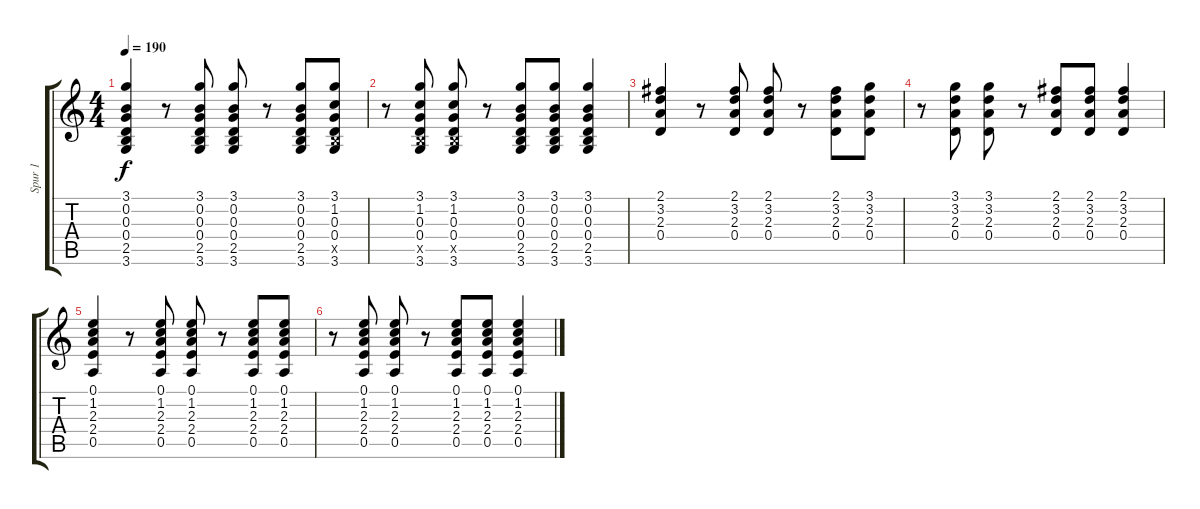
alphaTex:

\track ("Spur 1" "Spur 1") {instrument acousticguitarsteel}
\staff {score tabs}
\tuning (E4 B3 G3 D3 A2 E2) {hide}
\ts (4 4)
\tempo 190
\clef g2
\ks c
(3.1 0.2 0.3 0.4 2.5 3.6).4{dy f} r.8 (3.1 0.2 0.3 0.4 2.5 3.6).8 (3.1 0.2 0.3 0.4 2.5 3.6).8 r.8 (3.1 0.2 0.3 0.4 2.5 3.6).8 (3.1 1.2 0.3 0.4 2.5{x} 3.6).8 |
r.8 (3.1 1.2 0.3 0.4 2.5{x} 3.6).8 (3.1 1.2 0.3 0.4 2.5{x} 3.6).8 r.8 (3.1 0.2 0.3 0.4 2.5 3.6).8 (3.1 0.2 0.3 0.4 2.5 3.6).8 (3.1 0.2 0.3 0.4 2.5 3.6).4 |
(2.1 3.2 2.3 0.4).4 r.8 (2.1 3.2 2.3 0.4).8 (2.1 3.2 2.3 0.4).8 r.8 (2.1 3.2 2.3 0.4).8 (3.1 3.2 2.3 0.4).8 |
r.8 (3.1 3.2 2.3 0.4).8 (3.1 3.2 2.3 0.4).8 r.8 (2.1 3.2 2.3 0.4).8 (2.1 3.2 2.3 0.4).8 (2.1 3.2 2.3 0.4).4 |
(0.1 1.2 2.3 2.4 0.5).4 r.8 (0.1 1.2 2.3 2.4 0.5).8 (0.1 1.2 2.3 2.4 0.5).8 r.8 (0.1 1.2 2.3 2.4 0.5).8 (0.1 1.2 2.3 2.4 0.5).8 |
r.8 (0.1 1.2 2.3 2.4 0.5).8 (0.1 1.2 2.3 2.4 0.5).8 r.8 (0.1 1.2 2.3 2.4 0.5).8 (0.1 1.2 2.3 2.4 0.5).8 (0.1 1.2 2.3 2.4 0.5).4
